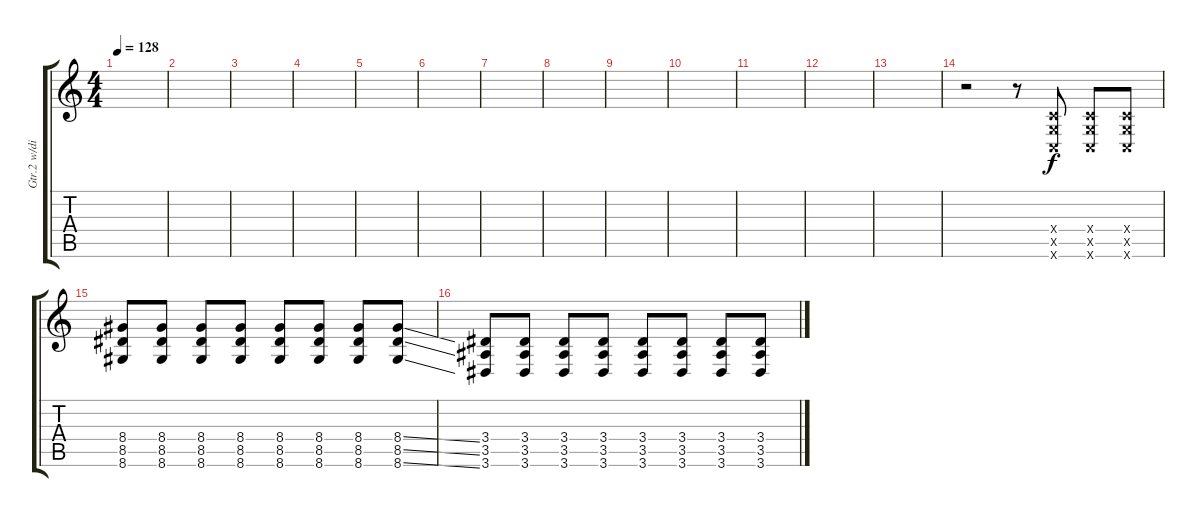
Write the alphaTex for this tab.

\track ("Gtr.2 w/dist." "Gtr.2 w/di") {instrument distortionguitar}
\staff {score tabs}
\tuning (D4 A3 F3 C3 G2 C2) {hide}
\ts (4 4)
\tempo 128
\clef g2
\ks c
|
|
|
|
|
|
|
|
|
|
|
|
|
r.2 r.8 (0.4{x} 0.5{x} 0.6{x}).8{dy f} (0.4{x} 0.5{x} 0.6{x}).8 (0.4{x} 0.5{x} 0.6{x}).8 |
(8.4 8.5 8.6).8 (8.4 8.5 8.6).8 (8.4 8.5 8.6).8 (8.4 8.5 8.6).8 (8.4 8.5 8.6).8 (8.4 8.5 8.6).8 (8.4 8.5 8.6).8 (8.4{ss} 8.5{ss} 8.6{ss}).8 |
(3.4 3.5 3.6).8 (3.4 3.5 3.6).8 (3.4 3.5 3.6).8 (3.4 3.5 3.6).8 (3.4 3.5 3.6).8 (3.4 3.5 3.6).8 (3.4 3.5 3.6).8 (3.4 3.5 3.6).8
